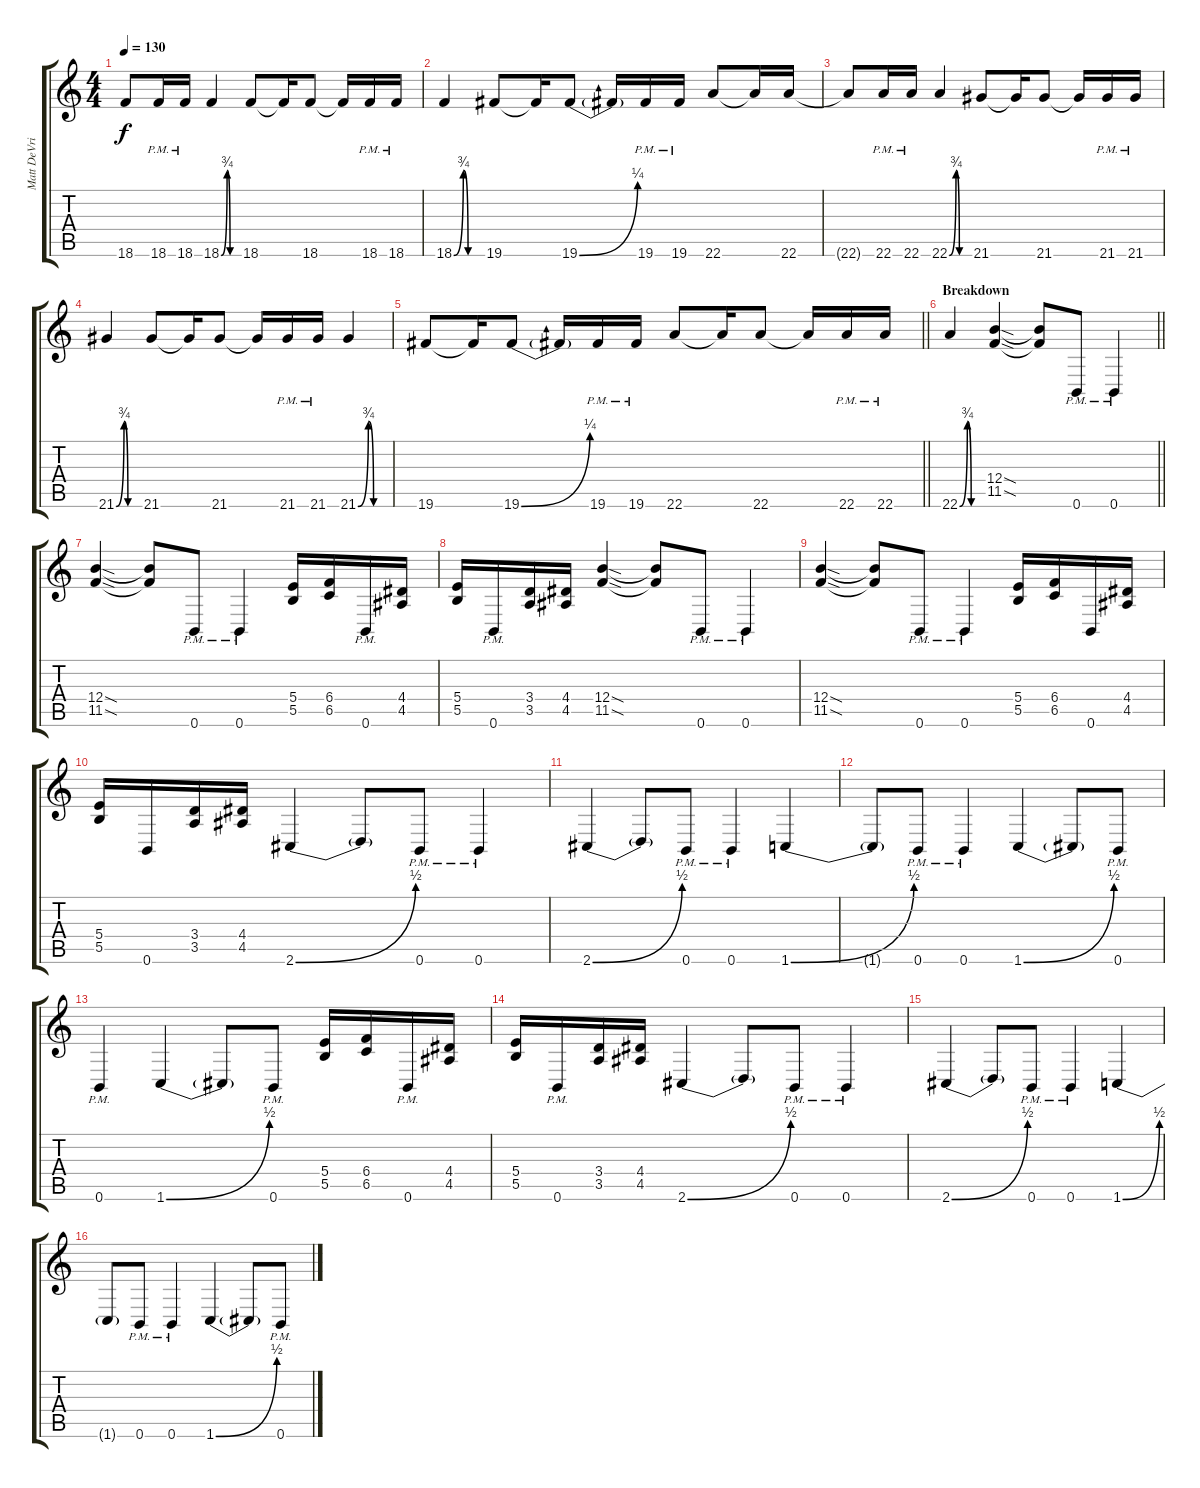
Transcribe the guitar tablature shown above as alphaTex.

\track ("Matt DeVries" "Matt DeVri") {instrument overdrivenguitar}
\staff {score tabs}
\tuning (Db4 Ab3 E3 B2 Gb2 B1) {hide}
\ts (4 4)
\tempo 130
\clef g2
\ks c
18.6{t}.8{dy f} 18.6{pm}.16 18.6{pm}.16 18.6{be (custom 0 0 20 3 30 0 60 0)}.4 18.6.8 18.6{t}.16 18.6.8 18.6{t}.16 18.6{pm}.16 18.6{pm}.16 |
18.6{be (custom 0 0 20 3 30 0 60 0)}.4 19.6.8 19.6{t}.16 19.6{be (bend 0 0 60 1)}.8 19.6{t}.16 19.6{pm}.16 19.6{pm}.16 22.6.8 22.6{t}.16 22.6.16 |
22.6{t}.8 22.6{pm}.16 22.6{pm}.16 22.6{be (custom 0 0 20 3 30 0 60 0)}.4 21.6.8 21.6{t}.16 21.6.8 21.6{t}.16 21.6{pm}.16 21.6{pm}.16 |
21.6{be (custom 0 0 20 3 30 0 60 0)}.4 21.6.8 21.6{t}.16 21.6.8 21.6{t}.16 21.6{pm}.16 21.6{pm}.16 21.6{be (custom 0 0 20 3 30 0 60 0)}.4 |
\barLineRight lightlight
19.6.8 19.6{t}.16 19.6{be (bend 0 0 60 1)}.8 19.6{t}.16 19.6{pm}.16 19.6{pm}.16 22.6.8 22.6{t}.16 22.6.8 22.6{t}.16 22.6{pm}.16 22.6{pm}.16 |
\section ("" "Breakdown")
\barLineRight lightlight
22.6{be (custom 0 0 20 3 30 0 60 0)}.4 (12.4{sod} 11.5{sod}).4 (12.4{t} 11.5{t}).8 0.6{pm}.8 0.6{pm}.4 |
(12.4{sod} 11.5{sod}).4 (12.4{t} 11.5{t}).8 0.6{pm}.8 0.6{pm}.4 (5.4 5.5).16 (6.4 6.5).16 0.6{pm}.16 (4.4 4.5).16 |
(5.4 5.5).16 0.6{pm}.16 (3.4 3.5).16 (4.4 4.5).16 (12.4{sod} 11.5{sod}).4 (12.4{t} 11.5{t}).8 0.6{pm}.8 0.6{pm}.4 |
(12.4{sod} 11.5{sod}).4 (12.4{t} 11.5{t}).8 0.6{pm}.8 0.6{pm}.4 (5.4 5.5).16 (6.4 6.5).16 0.6.16 (4.4 4.5).16 |
(5.4 5.5).16 0.6.16 (3.4 3.5).16 (4.4 4.5).16 2.6{be (bend 0 0 60 2)}.4 2.6{t}.8 0.6{pm}.8 0.6{pm}.4 |
2.6{be (bend 0 0 60 2)}.4 2.6{t}.8 0.6{pm}.8 0.6{pm}.4 1.6{be (bend 0 0 60 2)}.4 |
1.6{t}.8 0.6{pm}.8 0.6{pm}.4 1.6{be (bend 0 0 60 2)}.4 1.6{t}.8 0.6{pm}.8 |
0.6{pm}.4 1.6{be (bend 0 0 60 2)}.4 1.6{t}.8 0.6{pm}.8 (5.4 5.5).16 (6.4 6.5).16 0.6{pm}.16 (4.4 4.5).16 |
(5.4 5.5).16 0.6{pm}.16 (3.4 3.5).16 (4.4 4.5).16 2.6{be (bend 0 0 60 2)}.4 2.6{t}.8 0.6{pm}.8 0.6{pm}.4 |
2.6{be (bend 0 0 60 2)}.4 2.6{t}.8 0.6{pm}.8 0.6{pm}.4 1.6{be (bend 0 0 60 2)}.4 |
1.6{t}.8 0.6{pm}.8 0.6{pm}.4 1.6{be (bend 0 0 60 2)}.4 1.6{t}.8 0.6{pm}.8
